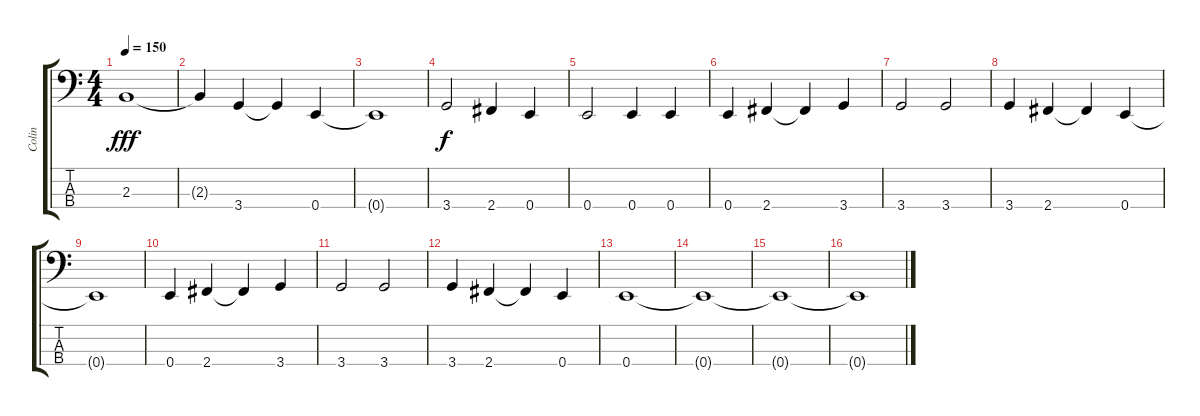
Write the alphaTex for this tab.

\track ("Colin" "Colin") {instrument electricbassfinger}
\staff {score tabs}
\tuning (G2 D2 A1 E1) {hide}
\ts (4 4)
\tempo 150
\clef f4
\ks c
2.3.1{dy fff} |
2.3{t}.4 3.4.4 3.4{t}.4 0.4.4 |
0.4{t}.1 |
3.4.2{dy f} 2.4.4 0.4.4 |
0.4.2 0.4.4 0.4.4 |
0.4.4 2.4.4 2.4{t}.4 3.4.4 |
3.4.2 3.4.2 |
3.4.4 2.4.4 2.4{t}.4 0.4.4 |
0.4{t}.1 |
0.4.4 2.4.4 2.4{t}.4 3.4.4 |
3.4.2 3.4.2 |
3.4.4 2.4.4 2.4{t}.4 0.4.4 |
0.4.1 |
0.4{t}.1 |
0.4{t}.1 |
0.4{t}.1
